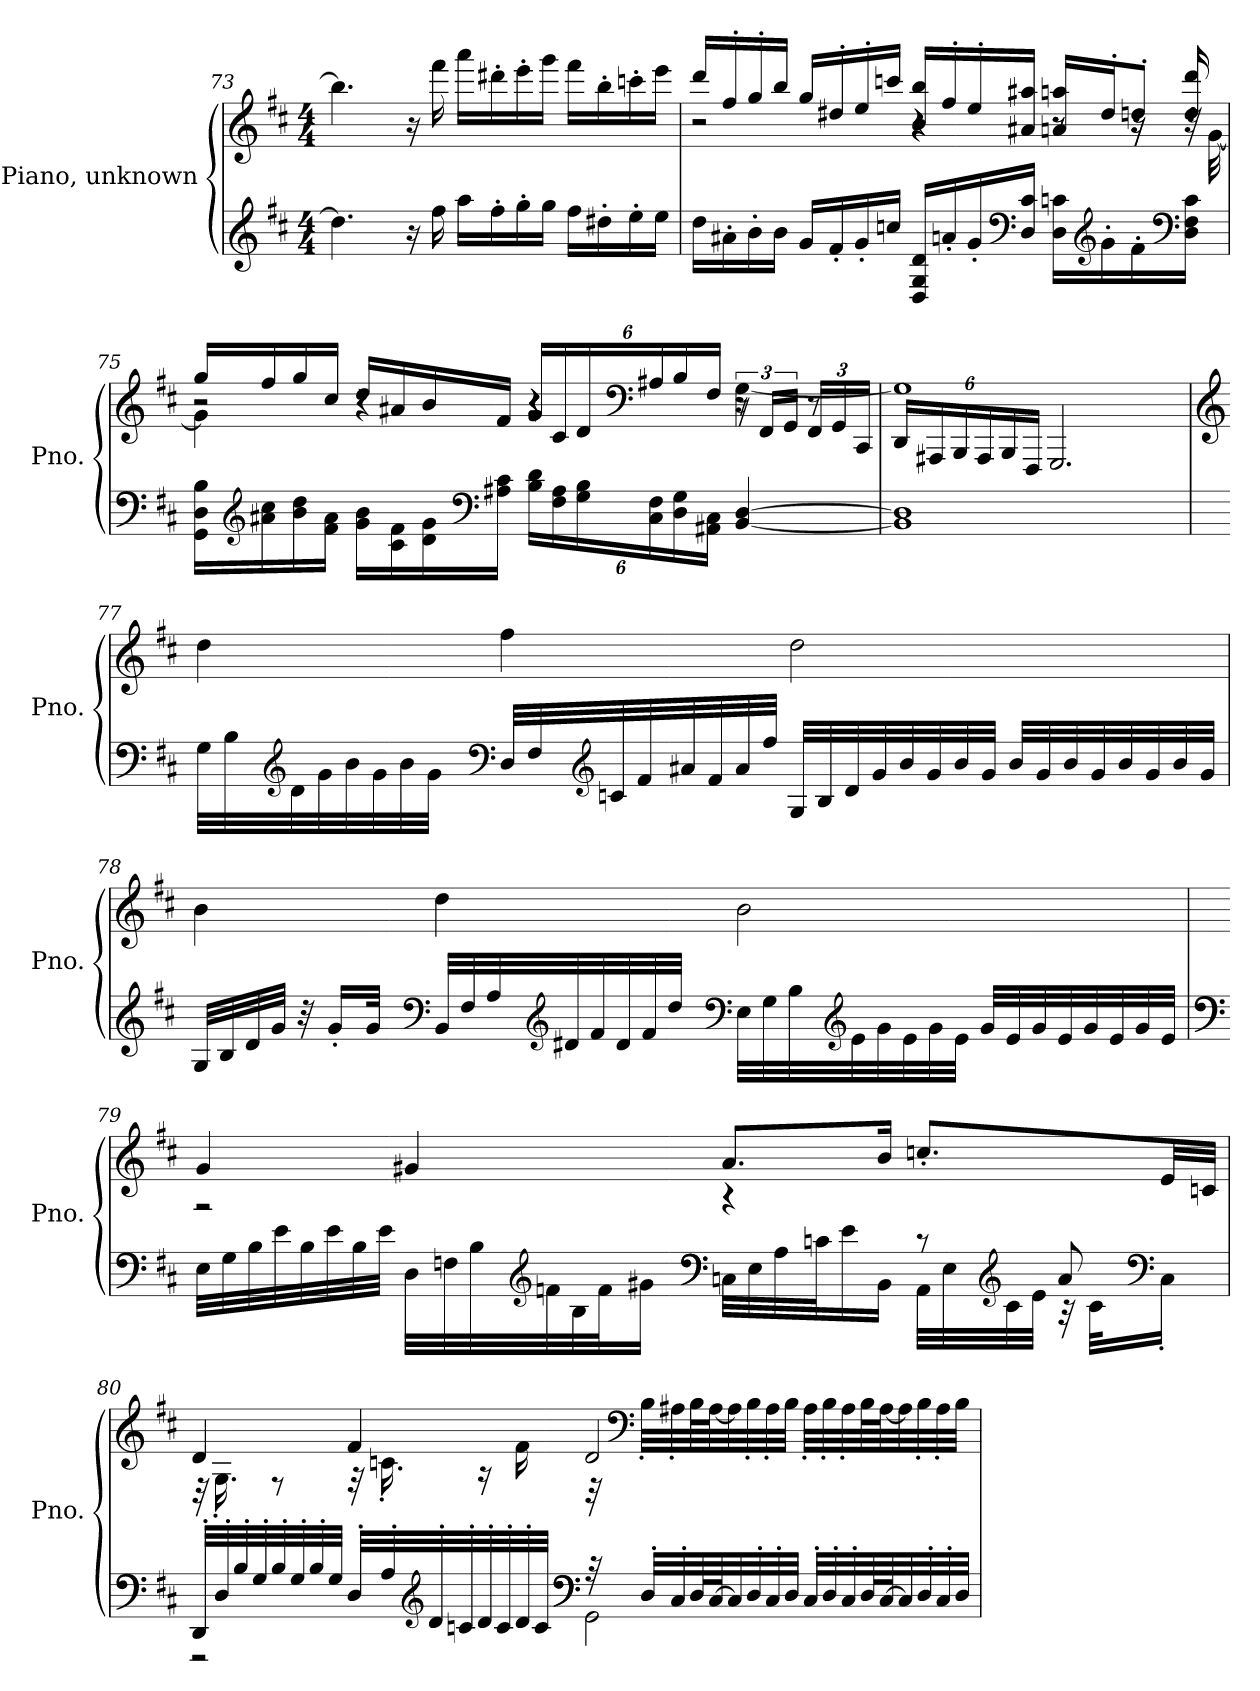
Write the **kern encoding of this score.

**kern	**kern
*part1	*part1
*staff2	*staff1
*I"Piano, unknown	*
*I'Pno.	*
*clefG2	*clefG2
*k[f#c#]	*k[f#c#]
*M4/4	*M4/4
=73	=73
4.dd#\]	4.bb\]
16r	16r
16ff#\	16fff#\
16aa\LL	16aaa\LL
16ff#'\	16ddd#X'\
16gg'\	16eee'\
16gg\JJ	16ggg\JJ
16ff#\LL	16fff#\LL
16dd#X'\	16bb'\
16ee'\	16cccn'\
16ee\JJ	16eee\JJ
!!LO:LB:g=z
=74	=74
*	*^
*	*	*^
16dd\LL	16ddd/LL	2r	2r
16a#X'\	16ff#'/	.	.
16b'\	16gg'/	.	.
16b\JJ	16bb/JJ	.	.
16g/LL	16gg/LL	.	.
16f#'/	16dd#X'/	.	.
16g'/	16ee'/	.	.
16ccn/JJ	16cccn/JJ	.	.
16D/ 16G/ 16d/LL	16b/ 16bb/LL	4r	4r
16an'/	16ff#'/	.	.
16g'/	16ee'/	.	.
*clefF4	*	*	*
16D/ 16c#/JJ	16a#X/ 16aa#X/JJ	.	.
16D\ 16cn\LL	16an/ 16aan/LL	8r	8r
*clefG2	*	*	*
16g'\	16dd#'/J	.	.
16f#'\	8ddn'/J	16r	16r
*clefF4	*	*	*
16D\ 16F#\ 16c\JJ	.	32r	16dd/ 16ddd/
.	.	[32g\	.
!!LO:LB:g=z	!!	!!
=75	=75	=75	=75
16GG\ 16D\ 16B\LL	16gg/LL	4g\]	2r
*clefG2	*	*	*
16a#X\ 16cc#\	16ff#/	.	.
16b\ 16dd\	16gg/	.	.
16f#\ 16a#\JJ	16cc#/JJ	.	.
16g\ 16b\LL	16dd/LL	4r	.
16c#\ 16f#\	16a#X/	.	.
16d\ 16g\	16b/	.	.
*clefF4	*	*	*
16A#X\ 16c#\JJ	16f#/JJ	.	.
*Xbrackettup	*Xbrackettup	*	*
24B\ 24d\LL	24g/LL	4r	4r
24F#\ 24A#\	24c#/	.	.
24G\ 24B\	24d/	.	.
*	*clefF4	*	*
24C#\ 24F#\	24A#X/	.	.
24D\ 24G\	24B/	.	.
24AA#X\ 24C#\JJ	24F#/JJ	.	.
*	*brackettup	*	*
[4BB/ [4D/	24r	[4G\	8r
.	24FF#/LL	.	.
.	24GG/JJ	.	.
*	*	*	*Xbrackettup
.	8r	.	24FF#/LL
.	.	.	24GG/
.	.	.	24CC#/JJ
*	*	*v	*v
=76	=76	=76
1BB] 1D]	24DD/LL	1G]
.	24AAA#X/	.
.	24BBB/	.
.	24AAA#/	.
.	24BBB/	.
.	24FFF#/JJ	.
.	2.GGG/	.
*	*v	*v
!!LO:LB:g=z
=77	=77
*	*clefG2
32G\LLL	4dd\
32B\	.
*clefG2	*
32d\	.
32g\	.
32b\	.
32g\	.
32b\	.
32g\JJJ	.
*clefF4	*
32D/LLL	4ff#\
32F#/	.
*clefG2	*
32cn/	.
32f#/	.
32a#X/	.
32f#/	.
32a#/	.
32ff#/JJJ	.
32G/LLL	2dd\
32B/	.
32d/	.
32g/	.
32b/	.
32g/	.
32b/	.
32g/JJJ	.
32b/LLL	.
32g/	.
32b/	.
32g/	.
32b/	.
32g/	.
32b/	.
32g/JJJ	.
!!LO:LB:g=z
=78	=78
32G/LLL	4b\
32B/	.
32d/	.
32g/JJJ	.
32r	.
16g'/LL	.
32g/JJk	.
*clefF4	*
32BB/LLL	4dd\
32F#/	.
32A/	.
*clefG2	*
32d#X/	.
32f#/	.
32d#/	.
32f#/	.
32dd/JJJ	.
*clefF4	*
32E\LLL	2b\
32G\	.
32B\	.
*clefG2	*
32e\	.
32g\	.
32e\	.
32g\	.
32e\JJJ	.
32g/LLL	.
32e/	.
32g/	.
32e/	.
32g/	.
32e/	.
32g/	.
32e/JJJ	.
!!LO:PB:g=z
=79	=79
*clefF4	*
*^	*
2r	32E\LLL	4g/
.	32G\	.
.	32B\	.
.	32e\	.
.	32B\	.
.	32e\	.
.	32B\	.
.	32e\JJJ	.
.	32D\LLL	4g#X/
.	32Fn\	.
.	32B\	.
*clefG2	*	*
.	32fn\	.
.	32B\	.
.	32f\J	.
.	16g#X\JJ	.
*clefF4	*	*
4r	32Cn\LLL	8.a/L
.	32E\	.
.	32A\	.
.	32cn\J	.
.	16e\	.
.	16BB\JJ	16b/Jk
8r	32AA\LLL	8.ccn'/L
.	32E\	.
*clefG2	*	*
.	32c\	.
.	32e\JJJ	.
8a/	32r	.
.	32c\KLL	.
*clefF4	*	*
.	16C'\JJ	32e/LL
.	.	32cn/JJJ
!!LO:LB:g=z
=80	=80	=80
*	*	*^
32DD'/LLL	2r	4d/	32r
32D'/	.	.	16.G'\
32B'/	.	.	.
32G'/	.	.	.
32B'/	.	.	8r
32G'/	.	.	.
32B'/	.	.	.
32G/JJJ	.	.	.
32D'/LLL	.	4f#/	32r
32A'/	.	.	16.cn'\
*clefG2	*	*	*
32d'/	.	.	.
32cn'/	.	.	.
32d'/	.	.	16r
32c'/	.	.	.
32d'/	.	.	16f#\
32c/JJJ	.	.	.
*clefF4	*	*	*
32r	2GG\	2d/	32r
*	*	*clefF4	*
32D'/LLL	.	.	32B'\LLL
32C#'/	.	.	32A#X'\
64D/L	.	.	64B\L
[64C#/J	.	.	[64A#\J
32C#/]	.	.	32A#\]
32D'/	.	.	32B'\
32C#'/	.	.	32A#'\
32D/JJJ	.	.	32B\JJJ
32C#'/LLL	.	.	32A#'\LLL
32D'/	.	.	32B'\
32C#'/	.	.	32A#'\
64D/L	.	.	64B\L
[64C#/J	.	.	[64A#\J
32C#/]	.	.	32A#\]
32D'/	.	.	32B'\
32C#'/	.	.	32A#'\
32D/JJJ	.	.	32B\JJJ
*v	*v	*	*
*	*v	*v
=	=
*-	*-
